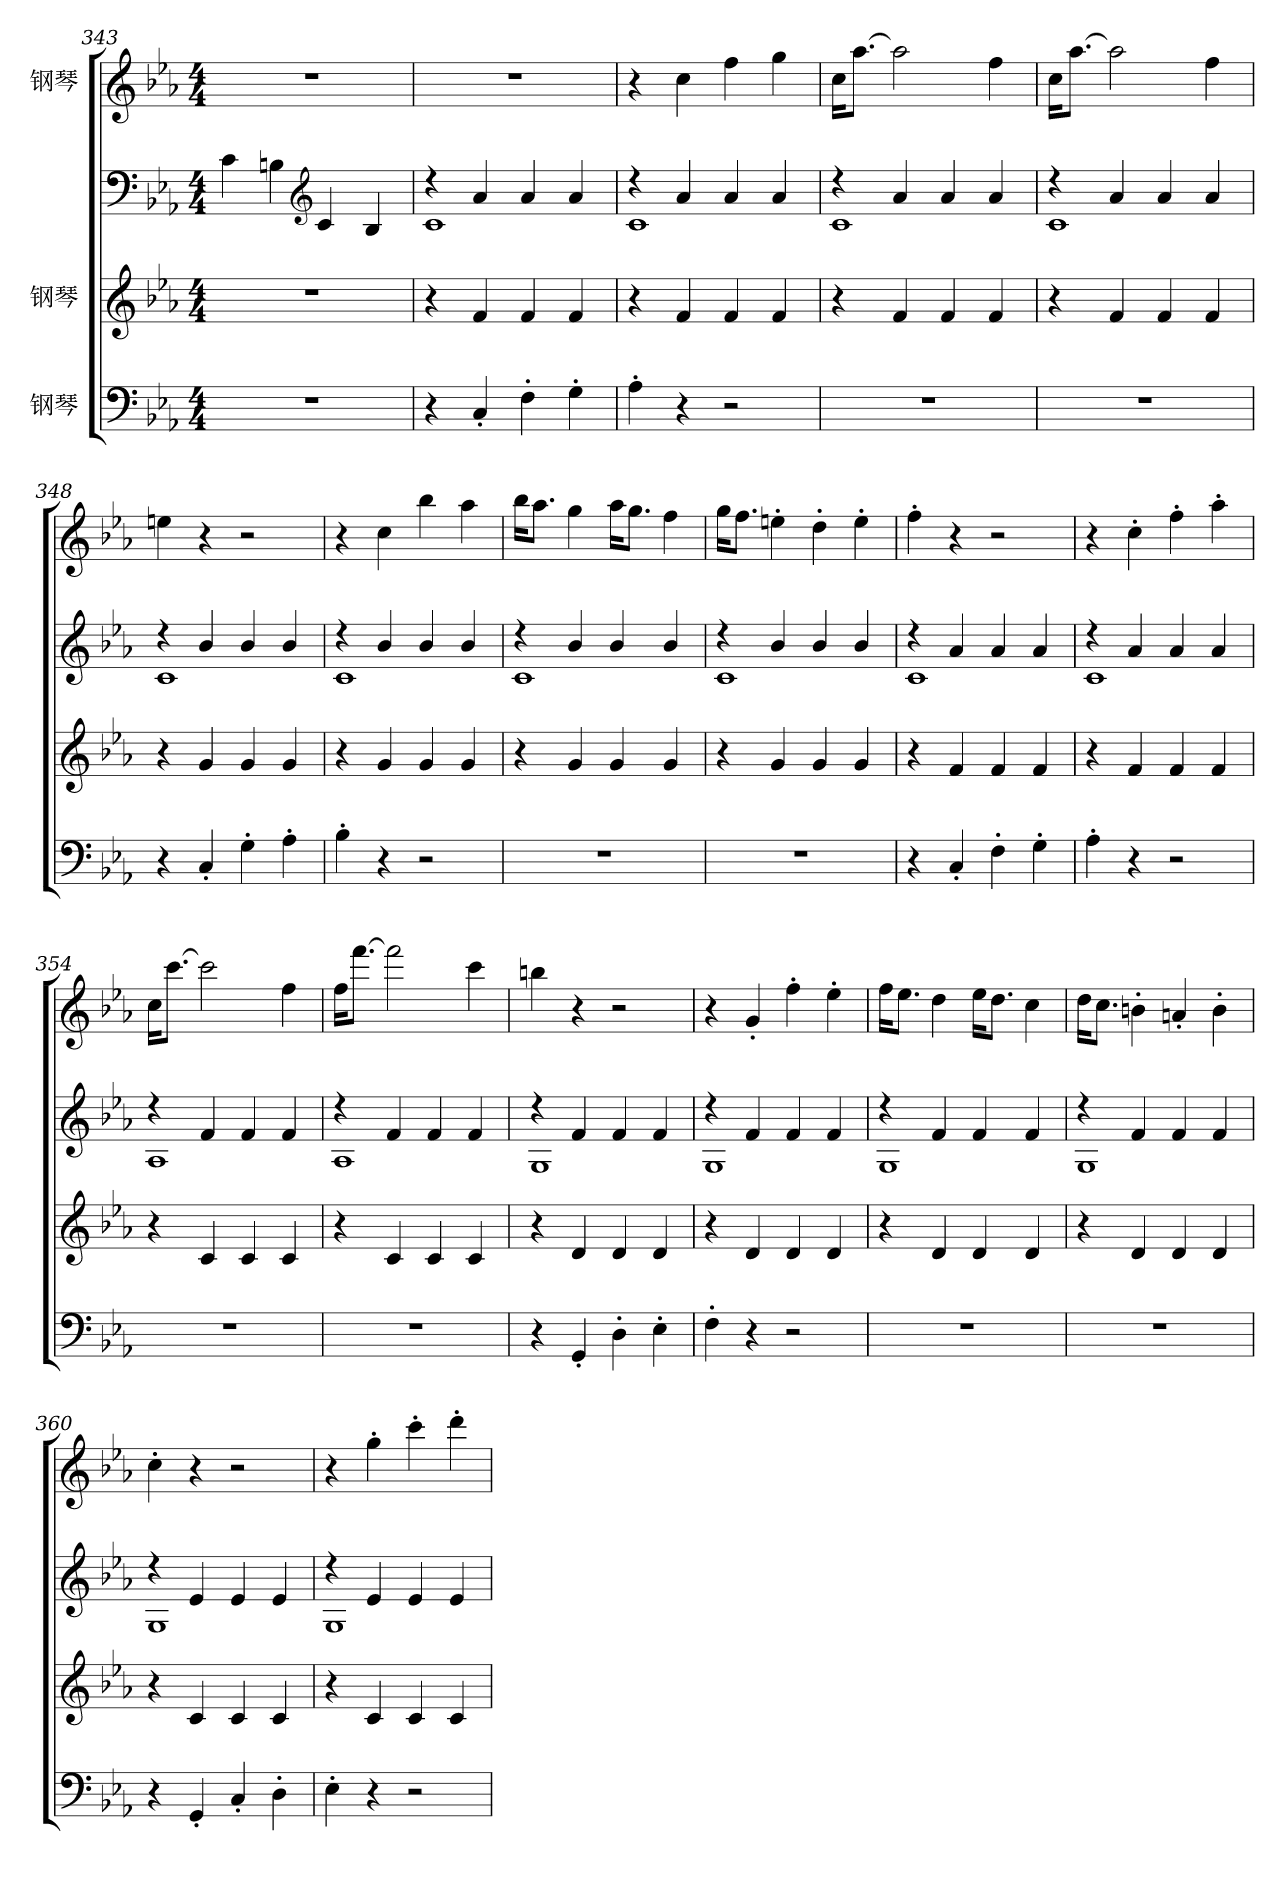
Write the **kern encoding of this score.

**kern	**kern	**kern	**kern
*part3	*part2	*part2	*part1
*staff4	*staff3	*staff2	*staff1
*I"钢琴	*I"钢琴	*	*I"钢琴
*clefF4	*clefG2	*clefF4	*clefG2
*k[b-e-a-]	*k[b-e-a-]	*k[b-e-a-]	*k[b-e-a-]
*M4/4	*M4/4	*M4/4	*M4/4
=343	=343	=343	=343
1r	1r	4c\	1r
.	.	4Bn\	.
*	*	*clefG2	*
.	.	4c/	.
.	.	4B/	.
=344	=344	=344	=344
*	*	*	*MM304
*	*	*^	*
4r	4r	4r	1c	1r
4C'/	4f/	4a-/	.	.
4F'\	4f/	4a-/	.	.
4G'\	4f/	4a-/	.	.
=345	=345	=345	=345	=345
4A-'\	4r	4r	1c	4r
4r	4f/	4a-/	.	4cc\
2r	4f/	4a-/	.	4ff\
.	4f/	4a-/	.	4gg\
=346	=346	=346	=346	=346
1r	4r	4r	1c	16cc\KL
.	.	.	.	[8.aa-\J
.	4f/	4a-/	.	2aa-\]
.	4f/	4a-/	.	.
.	4f/	4a-/	.	4ff\
=347	=347	=347	=347	=347
1r	4r	4r	1c	16cc\KL
.	.	.	.	[8.aa-\J
.	4f/	4a-/	.	2aa-\]
.	4f/	4a-/	.	.
.	4f/	4a-/	.	4ff\
!!LO:LB:g=z
=348	=348	=348	=348	=348
4r	4r	4r	1c	4een\
4C'/	4g/	4b-/	.	4r
4G'\	4g/	4b-/	.	2r
4A-'\	4g/	4b-/	.	.
=349	=349	=349	=349	=349
4B-'\	4r	4r	1c	4r
4r	4g/	4b-/	.	4cc\
2r	4g/	4b-/	.	4bb-\
.	4g/	4b-/	.	4aa-\
=350	=350	=350	=350	=350
1r	4r	4r	1c	16bb-\KL
.	.	.	.	8.aa-\J
.	4g/	4b-/	.	4gg\
.	4g/	4b-/	.	16aa-\KL
.	.	.	.	8.gg\J
.	4g/	4b-/	.	4ff\
=351	=351	=351	=351	=351
1r	4r	4r	1c	16gg\KL
.	.	.	.	8.ff\J
.	4g/	4b-/	.	4een'\
.	4g/	4b-/	.	4dd'\
.	4g/	4b-/	.	4ee'\
=352	=352	=352	=352	=352
4r	4r	4r	1c	4ff'\
4C'/	4f/	4a-/	.	4r
4F'\	4f/	4a-/	.	2r
4G'\	4f/	4a-/	.	.
=353	=353	=353	=353	=353
4A-'\	4r	4r	1c	4r
4r	4f/	4a-/	.	4cc'\
2r	4f/	4a-/	.	4ff'\
.	4f/	4a-/	.	4aa-'\
!!LO:LB:g=z
=354	=354	=354	=354	=354
1r	4r	4r	1A-	16cc\KL
.	.	.	.	[8.ccc\J
.	4c/	4f/	.	2ccc\]
.	4c/	4f/	.	.
.	4c/	4f/	.	4ff\
=355	=355	=355	=355	=355
1r	4r	4r	1A-	16ff\KL
.	.	.	.	[8.fff\J
.	4c/	4f/	.	2fff\]
.	4c/	4f/	.	.
.	4c/	4f/	.	4ccc\
=356	=356	=356	=356	=356
4r	4r	4r	1G	4bbn\
4GG'/	4d/	4f/	.	4r
4D'\	4d/	4f/	.	2r
4E-'\	4d/	4f/	.	.
=357	=357	=357	=357	=357
4F'\	4r	4r	1G	4r
4r	4d/	4f/	.	4g'/
2r	4d/	4f/	.	4ff'\
.	4d/	4f/	.	4ee-'\
=358	=358	=358	=358	=358
1r	4r	4r	1G	16ff\KL
.	.	.	.	8.ee-\J
.	4d/	4f/	.	4dd\
.	4d/	4f/	.	16ee-\KL
.	.	.	.	8.dd\J
.	4d/	4f/	.	4cc\
=359	=359	=359	=359	=359
1r	4r	4r	1G	16dd\KL
.	.	.	.	8.cc\J
.	4d/	4f/	.	4bn'\
.	4d/	4f/	.	4an'/
.	4d/	4f/	.	4b'\
!!LO:PB:g=z
=360	=360	=360	=360	=360
4r	4r	4r	1G	4cc'\
4GG'/	4c/	4e-/	.	4r
4C'/	4c/	4e-/	.	2r
4D'\	4c/	4e-/	.	.
=361	=361	=361	=361	=361
4E-'\	4r	4r	1G	4r
4r	4c/	4e-/	.	4gg'\
2r	4c/	4e-/	.	4ccc'\
.	4c/	4e-/	.	4ddd'\
*	*	*v	*v	*
=	=	=	=
*-	*-	*-	*-
